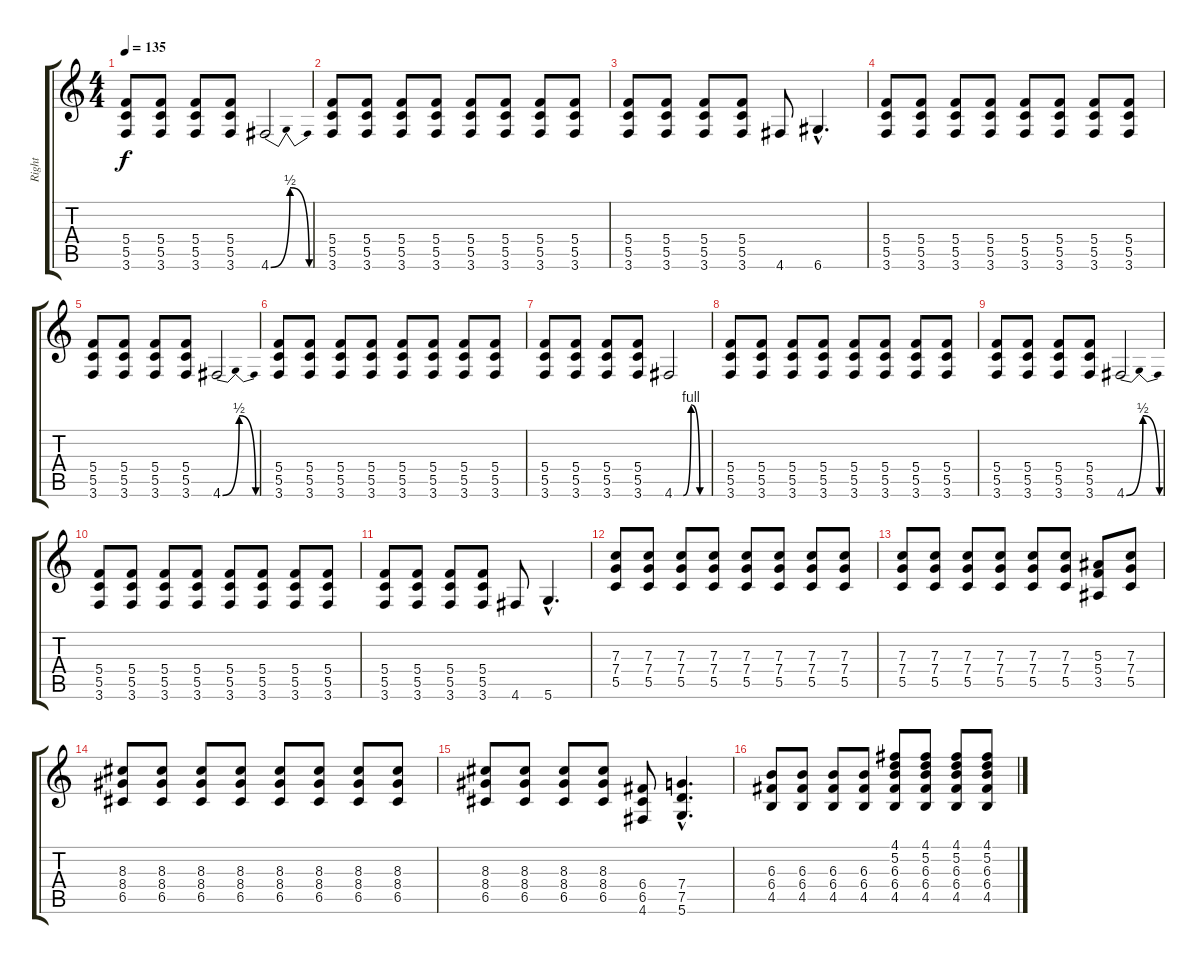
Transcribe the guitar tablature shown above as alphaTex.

\track ("Right" "Right") {instrument overdrivenguitar}
\staff {score tabs}
\tuning (D4 A3 F3 C3 G2 D2) {hide}
\ts (4 4)
\tempo 135
\clef g2
\ks c
(5.4 5.5 3.6).8{dy f} (5.4 5.5 3.6).8 (5.4 5.5 3.6).8 (5.4 5.5 3.6).8 4.6{be (bendrelease 0 0 30 2 30 2 60 0)}.2 |
(5.4 5.5 3.6).8 (5.4 5.5 3.6).8 (5.4 5.5 3.6).8 (5.4 5.5 3.6).8 (5.4 5.5 3.6).8 (5.4 5.5 3.6).8 (5.4 5.5 3.6).8 (5.4 5.5 3.6).8 |
(5.4 5.5 3.6).8 (5.4 5.5 3.6).8 (5.4 5.5 3.6).8 (5.4 5.5 3.6).8 4.6.8 6.6{hac}.4{d} |
(5.4 5.5 3.6).8 (5.4 5.5 3.6).8 (5.4 5.5 3.6).8 (5.4 5.5 3.6).8 (5.4 5.5 3.6).8 (5.4 5.5 3.6).8 (5.4 5.5 3.6).8 (5.4 5.5 3.6).8 |
(5.4 5.5 3.6).8 (5.4 5.5 3.6).8 (5.4 5.5 3.6).8 (5.4 5.5 3.6).8 4.6{be (bendrelease 0 0 30 2 30 2 60 0)}.2 |
(5.4 5.5 3.6).8 (5.4 5.5 3.6).8 (5.4 5.5 3.6).8 (5.4 5.5 3.6).8 (5.4 5.5 3.6).8 (5.4 5.5 3.6).8 (5.4 5.5 3.6).8 (5.4 5.5 3.6).8 |
(5.4 5.5 3.6).8 (5.4 5.5 3.6).8 (5.4 5.5 3.6).8 (5.4 5.5 3.6).8 4.6{be (custom 0 0 16 0 30 4 46 0 60 0)}.2 |
(5.4 5.5 3.6).8 (5.4 5.5 3.6).8 (5.4 5.5 3.6).8 (5.4 5.5 3.6).8 (5.4 5.5 3.6).8 (5.4 5.5 3.6).8 (5.4 5.5 3.6).8 (5.4 5.5 3.6).8 |
(5.4 5.5 3.6).8 (5.4 5.5 3.6).8 (5.4 5.5 3.6).8 (5.4 5.5 3.6).8 4.6{be (bendrelease 0 0 30 2 30 2 60 0)}.2 |
(5.4 5.5 3.6).8 (5.4 5.5 3.6).8 (5.4 5.5 3.6).8 (5.4 5.5 3.6).8 (5.4 5.5 3.6).8 (5.4 5.5 3.6).8 (5.4 5.5 3.6).8 (5.4 5.5 3.6).8 |
(5.4 5.5 3.6).8 (5.4 5.5 3.6).8 (5.4 5.5 3.6).8 (5.4 5.5 3.6).8 4.6.8 5.6{hac}.4{d} |
(7.3 7.4 5.5).8 (7.3 7.4 5.5).8 (7.3 7.4 5.5).8 (7.3 7.4 5.5).8 (7.3 7.4 5.5).8 (7.3 7.4 5.5).8 (7.3 7.4 5.5).8 (7.3 7.4 5.5).8 |
(7.3 7.4 5.5).8 (7.3 7.4 5.5).8 (7.3 7.4 5.5).8 (7.3 7.4 5.5).8 (7.3 7.4 5.5).8 (7.3 7.4 5.5).8 (5.3 5.4 3.5).8 (7.3 7.4 5.5).8 |
(8.3 8.4 6.5).8 (8.3 8.4 6.5).8 (8.3 8.4 6.5).8 (8.3 8.4 6.5).8 (8.3 8.4 6.5).8 (8.3 8.4 6.5).8 (8.3 8.4 6.5).8 (8.3 8.4 6.5).8 |
(8.3 8.4 6.5).8 (8.3 8.4 6.5).8 (8.3 8.4 6.5).8 (8.3 8.4 6.5).8 (6.4 6.5 4.6).8 (7.4{hac} 7.5{hac} 5.6{hac}).4{d} |
(6.3 6.4 4.5).8 (6.3 6.4 4.5).8 (6.3 6.4 4.5).8 (6.3 6.4 4.5).8 (4.1 5.2 6.3 6.4 4.5).8 (4.1 5.2 6.3 6.4 4.5).8 (4.1 5.2 6.3 6.4 4.5).8 (4.1 5.2 6.3 6.4 4.5).8
